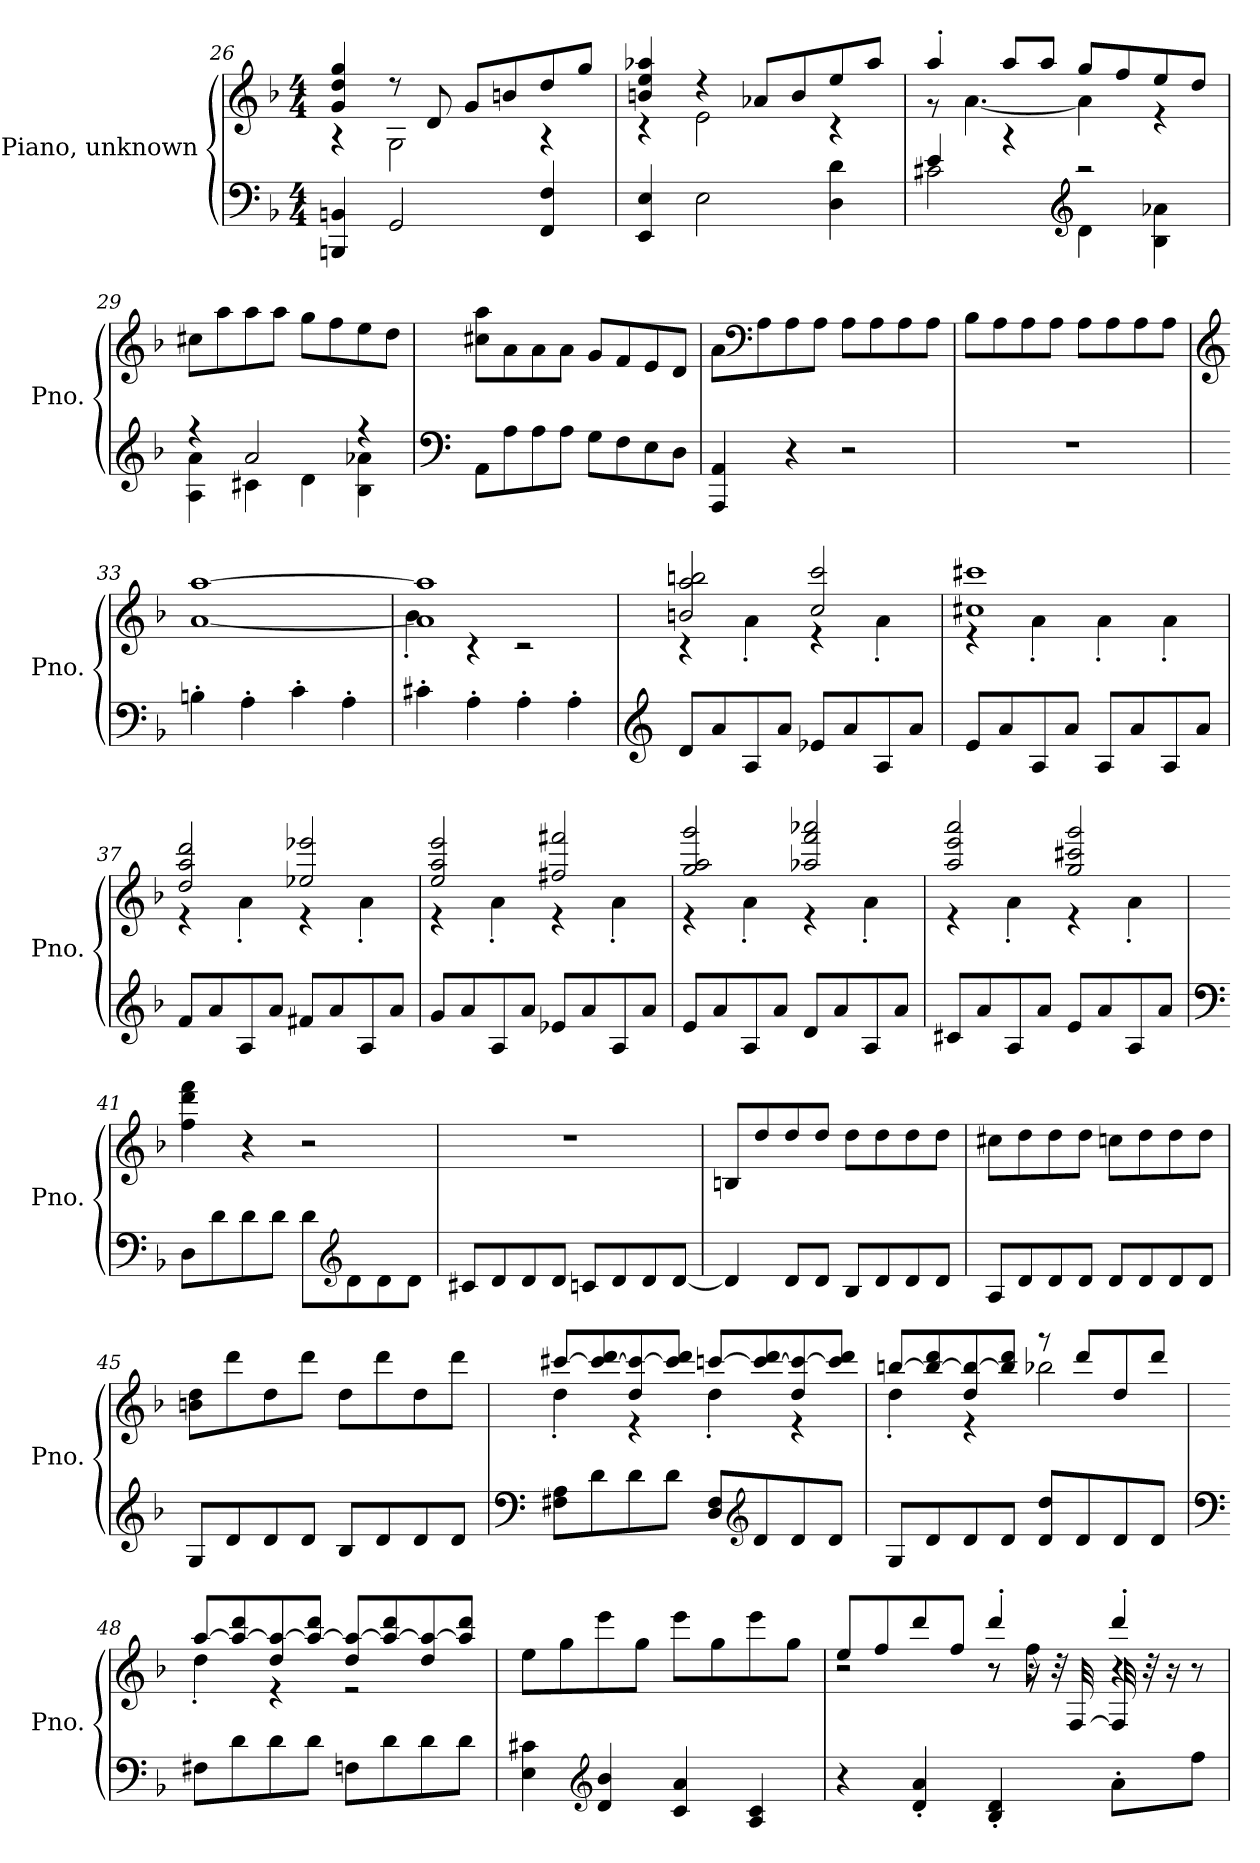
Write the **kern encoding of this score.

**kern	**kern
*part1	*part1
*staff2	*staff1
*I"Piano, unknown	*
*I'Pno.	*
*clefF4	*clefG2
*k[b-]	*k[b-]
*M4/4	*M4/4
=26	=26
*	*^
4BBBn/ 4BBn/	4g/ 4dd/ 4gg/	4r
2GG/	8r	2G\
.	8d/	.
.	8g/L	.
.	8bn/	.
4FF/ 4F/	8dd/	4r
.	8gg/J	.
=27	=27	=27
4EE/ 4E/	4bn/ 4ee/ 4aa-X/	4r
2E\	4r	2e\
.	8a-X/L	.
.	8b/	.
4D\ 4d\	8ee/	4r
.	8aa-/J	.
=28	=28	=28
*^	*	*
4e/	2c#X\	4aa'/	8r
.	.	.	[4.a\
4r	.	8aa/L	.
.	.	8aa/J	.
*clefG2	*	*	*
2r	4d\	8gg/L	4a\]
.	.	8ff/	.
.	4B-\ 4a-X\	8ee/	4r
.	.	8dd/J	.
*	*	*v	*v
!!LO:PB:g=z
=29	=29	=29
4r	4A\ 4a\	8cc#X\L
.	.	8aa\
2a/	4c#X\	8aa\
.	.	8aa\J
.	4d\	8gg\L
.	.	8ff\
4r	4B-\ 4a-X\	8ee\
.	.	8dd\J
*v	*v	*
=30	=30
*clefF4	*
8AA\L	8cc#X\ 8aa\L
8A\	8a\
8A\	8a\
8A\J	8a\J
8G\L	8g/L
8F\	8f/
8E\	8e/
8D\J	8d/J
=31	=31
4AAA/ 4AA/	8a\L
*	*clefF4
.	8A\
4r	8A\
.	8A\J
2r	8A\L
.	8A\
.	8A\
.	8A\J
=32	=32
1r	8B-\L
.	8A\
.	8A\
.	8A\J
.	8A\L
.	8A\
.	8A\
.	8A\J
=33	=33
*	*clefG2
4Bn'\	[1a [1aa
4A'\	.
4c'\	.
4A'\	.
!!LO:LB:g=z
=34	=34
*	*^
4c#X'\	1a] 1aa]	4b-'\
4A'\	.	4r
4A'\	.	2r
4A'\	.	.
=35	=35	=35
*clefG2	*	*
8d/L	2bn/ 2aa/ 2bbn/	4r
8a/	.	.
8A/	.	4a'\
8a/J	.	.
8e-X/L	2cc/ 2ccc/	4r
8a/	.	.
8A/	.	4a'\
8a/J	.	.
=36	=36	=36
8e/L	1cc#X 1ccc#X	4r
8a/	.	.
8A/	.	4a'\
8a/J	.	.
8A/L	.	4a'\
8a/	.	.
8A/	.	4a'\
8a/J	.	.
=37	=37	=37
8f/L	2dd/ 2aa/ 2ddd/	4r
8a/	.	.
8A/	.	4a'\
8a/J	.	.
8f#X/L	2ee-X/ 2eee-X/	4r
8a/	.	.
8A/	.	4a'\
8a/J	.	.
=38	=38	=38
8g/L	2ee/ 2aa/ 2eee/	4r
8a/	.	.
8A/	.	4a'\
8a/J	.	.
8e-X/L	2ff#X/ 2fff#X/	4r
8a/	.	.
8A/	.	4a'\
8a/J	.	.
!!LO:LB:g=z	!!
=39	=39	=39
8e/L	2gg/ 2aa/ 2ggg/	4r
8a/	.	.
8A/	.	4a'\
8a/J	.	.
8d/L	2aa-X/ 2fff/ 2aaa-X/	4r
8a/	.	.
8A/	.	4a'\
8a/J	.	.
=40	=40	=40
8c#X/L	2aa/ 2eee/ 2aaa/	4r
8a/	.	.
8A/	.	4a'\
8a/J	.	.
8e/L	2gg/ 2ccc#X/ 2ggg/	4r
8a/	.	.
8A/	.	4a'\
8a/J	.	.
*	*v	*v
=41	=41
*clefF4	*
8D\L	4ff\ 4ddd\ 4fff\
8d\	.
8d\	4r
8d\J	.
8d\L	2r
*clefG2	*
8d\	.
8d\	.
8d\J	.
=42	=42
8c#X/L	1r
8d/	.
8d/	.
8d/J	.
8cn/L	.
8d/	.
8d/	.
[8d/J	.
!!LO:LB:g=z
=43	=43
4d/]	8Bn/L
.	8dd/
8d/L	8dd/
8d/J	8dd/J
8B-/L	8dd\L
8d/	8dd\
8d/	8dd\
8d/J	8dd\J
=44	=44
8A/L	8cc#X\L
8d/	8dd\
8d/	8dd\
8d/J	8dd\J
8d/L	8ccn\L
8d/	8dd\
8d/	8dd\
8d/J	8dd\J
=45	=45
8G/L	8bn\ 8dd\L
8d/	8ddd\
8d/	8dd\
8d/J	8ddd\J
8B-/L	8dd\L
8d/	8ddd\
8d/	8dd\
8d/J	8ddd\J
=46	=46
*clefF4	*
*	*^
8F#X\ 8A\L	[8ccc#X/L	4dd'\
8d\	8ccc#/_ 8ddd/	.
8d\	8dd/ 8ccc#/_	4r
8d\J	8ccc#/] 8ddd/J	.
8D/ 8F#/L	[8cccn/L	4dd'\
*clefG2	*	*
8d/	8ccc/_ 8ddd/	.
8d/	8dd/ 8ccc/_	4r
8d/J	8ccc/] 8ddd/J	.
!!LO:LB:g=z	!!
=47	=47	=47
8G/L	[8bbn/L	4dd'\
8d/	8bb/_ 8ddd/	.
8d/	8dd/ 8bb/_	4r
8d/J	8bb/] 8ddd/J	.
8d/ 8dd/L	8r	2bb-X\
8d/	8ddd/L	.
8d/	8dd/	.
8d/J	8ddd/J	.
=48	=48	=48
*clefF4	*	*
8F#X\L	[8aa/L	4dd'\
8d\	8aa/_ 8ddd/	.
8d\	8dd/ 8aa/_	4r
8d\J	8aa/_ 8ddd/J	.
8Fn\L	8dd/ 8aa/_L	2r
8d\	8aa/_ 8ddd/	.
8d\	8dd/ 8aa/_	.
8d\J	8aa/] 8ddd/J	.
*	*v	*v
=49	=49
4E\ 4c#X\	8ee\L
.	8gg\
*clefG2	*
4d/ 4b-/	8eee\
.	8gg\J
4c#/ 4a/	8eee\L
.	8gg\
4A/ 4c#/	8eee\
.	8gg\J
!!LO:LB:g=z
=50	=50
*	*^
*	*	*^
4r	8ee/L	2r	2r
.	8ff/	.	.
4d/' 4a/'	8ddd/	.	.
.	8ff/J	.	.
4B-/' 4d/'	4ddd'/	8r	8r
.	.	8ff\	16r
.	.	.	32r
.	.	.	[32F/
8a'\L	4ddd'/	4r	32F/]
.	.	.	32r
.	.	.	16r
8ff\J	.	.	8r
*	*v	*v	*v
=	=
*-	*-
